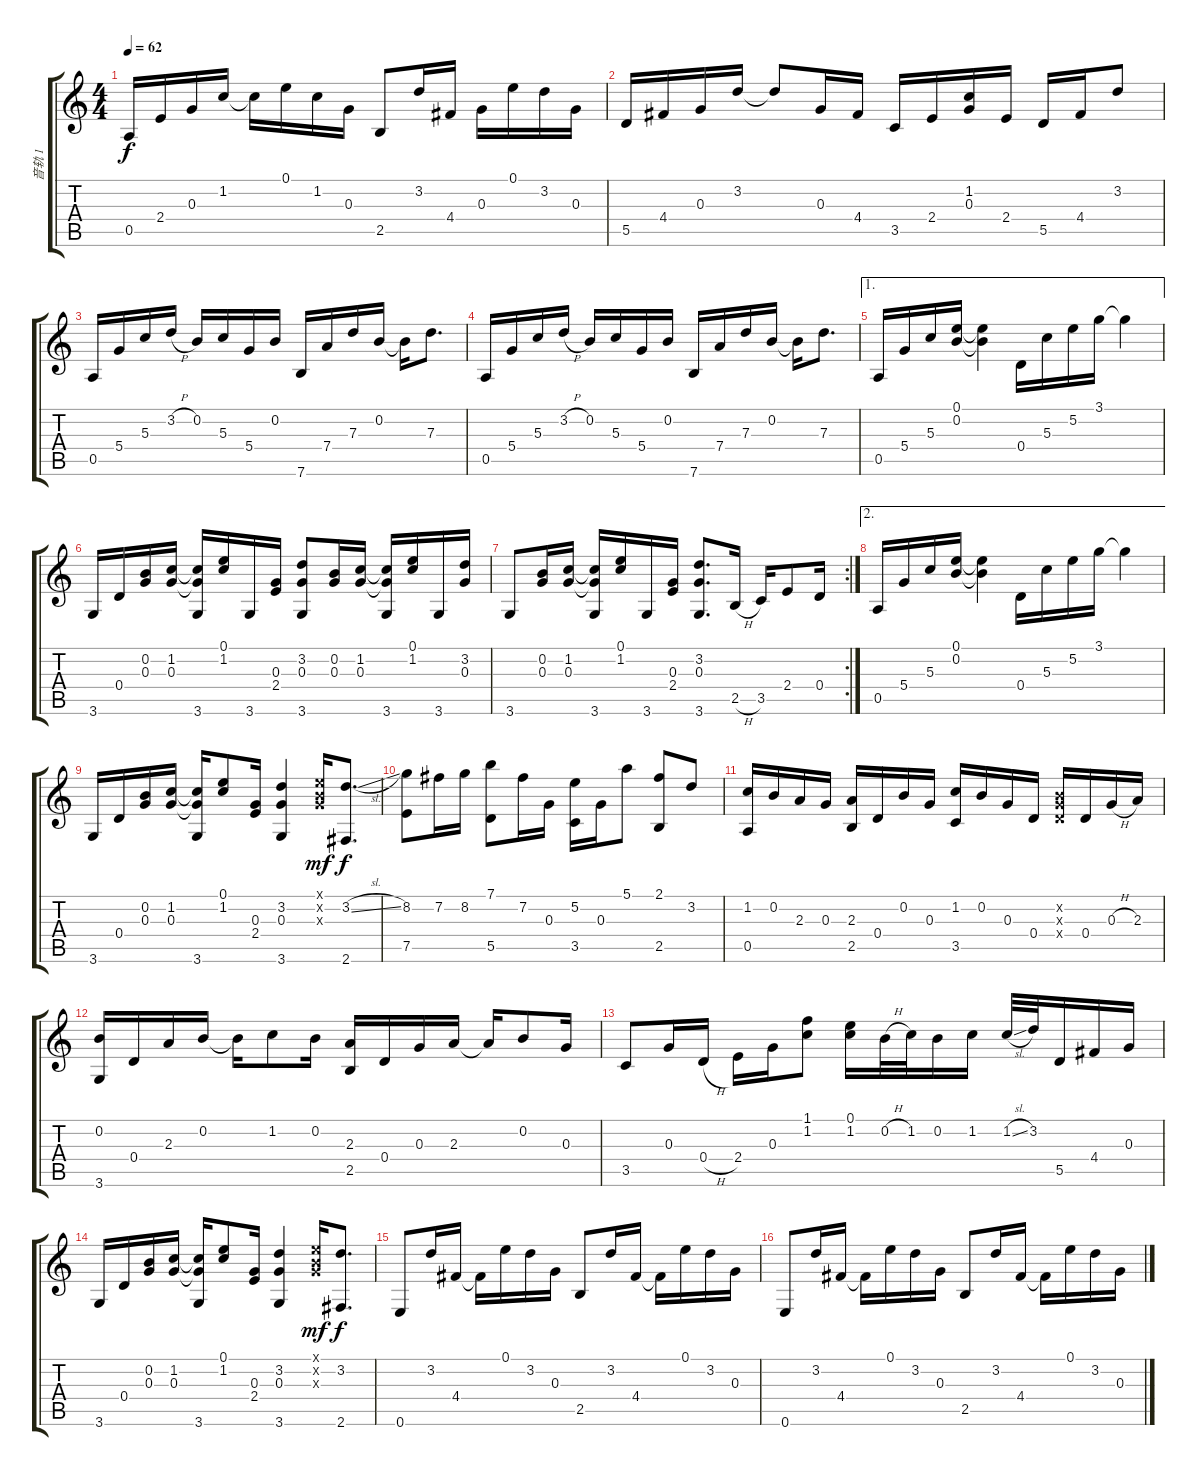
\track ("音轨 1" "音轨 1") {instrument acousticguitarsteel}
\staff {score tabs}
\tuning (E4 B3 G3 D3 A2 E2) {hide}
\ts (4 4)
\tempo 62
\clef g2
\ks c
0.5.16{dy f} 2.4.16 0.3.16 1.2.16 1.2{t}.16 0.1.16 1.2.16 0.3.16 2.5.8 3.2.16 4.4.16 0.3.16 0.1.16 3.2.16 0.3.16 |
5.5.16 4.4.16 0.3.16 3.2.16 3.2{t}.8 0.3.16 4.4.16 3.5.16 2.4.16 (1.2 0.3).16 2.4.16 5.5.16 4.4.16 3.2.8 |
0.5.16 5.4.16 5.3.16 3.2{h}.16 0.2.16 5.3.16 5.4.16 0.2.16 7.6.16 7.4.16 7.3.16 0.2.16 0.2{t}.16 7.3.8{d} |
0.5.16 5.4.16 5.3.16 3.2{h}.16 0.2.16 5.3.16 5.4.16 0.2.16 7.6.16 7.4.16 7.3.16 0.2.16 0.2{t}.16 7.3.8{d} |
\ae 1
0.5.16 5.4.16 5.3.16 (0.1 0.2).16 (0.1{t} 0.2{t}).4 0.4.16 5.3.16 5.2.16 3.1.16 3.1{t}.4 |
3.6.16 0.4.16 (0.2 0.3).16 (1.2 0.3).16 (1.2{t} 0.3{t} 3.6).16 (0.1 1.2).16 3.6.16 (0.3 2.4).16 (3.2 0.3 3.6).8 (0.2 0.3).16 (1.2 0.3).16 (1.2{t} 0.3{t} 3.6).16 (0.1 1.2).16 3.6.16 (3.2 0.3).16 |
\rc 2
3.6.8 (0.2 0.3).16 (1.2 0.3).16 (1.2{t} 0.3{t} 3.6).16 (0.1 1.2).16 3.6.16 (0.3 2.4).16 (3.2 0.3 3.6).8{d} 2.5{h}.16 3.5.16 2.4.8 0.4.16 |
\ae 2
0.5.16 5.4.16 5.3.16 (0.1 0.2).16 (0.1{t} 0.2{t}).4 0.4.16 5.3.16 5.2.16 3.1.16 3.1{t}.4 |
3.6.16 0.4.16 (0.2 0.3).16 (1.2 0.3).16 (1.2{t} 0.3{t} 3.6).16 (0.1 1.2).8 (0.3 2.4).16 (3.2 0.3 3.6).4 (0.1{x} 0.2{x} 0.3{x}).16{dy mf} (3.2{sl} 2.6).8{d dy f} |
(8.2 7.5).8 7.2.16 8.2.16 (7.1 5.5).8 7.2.16 0.3.16 (5.2 3.5).16 0.3.16 5.1.8 (2.1 2.5).8 3.2.8 |
(1.2 0.5).16 0.2.16 2.3.16 0.3.16 (2.3 2.5).16 0.4.16 0.2.16 0.3.16 (1.2 3.5).16 0.2.16 0.3.16 0.4.16 (0.2{x} 0.3{x} 0.4{x}).16 0.4.16 0.3{h}.16 2.3.16 |
(0.2 3.6).16 0.4.16 2.3.16 0.2.16 0.2{t}.16 1.2.8 0.2.16 (2.3 2.5).16 0.4.16 0.3.16 2.3.16 2.3{t}.16 0.2.8 0.3.16 |
3.5.8 0.3.16 0.4{h}.16 2.4.16 0.3.16 (1.1 1.2).8 (0.1 1.2).16 0.2{h}.32 1.2.32 0.2.16 1.2.16 1.2{sl}.32 3.2.32 5.5.16 4.4.16 0.3.16 |
3.6.16 0.4.16 (0.2 0.3).16 (1.2 0.3).16 (1.2{t} 0.3{t} 3.6).16 (0.1 1.2).8 (0.3 2.4).16 (3.2 0.3 3.6).4 (0.1{x} 0.2{x} 0.3{x}).16{dy mf} (3.2 2.6).8{d dy f} |
0.6.8 3.2.16 4.4.16 4.4{t}.16 0.1.16 3.2.16 0.3.16 2.5.8 3.2.16 4.4.16 4.4{t}.16 0.1.16 3.2.16 0.3.16 |
0.6.8 3.2.16 4.4.16 4.4{t}.16 0.1.16 3.2.16 0.3.16 2.5.8 3.2.16 4.4.16 4.4{t}.16 0.1.16 3.2.16 0.3.16
